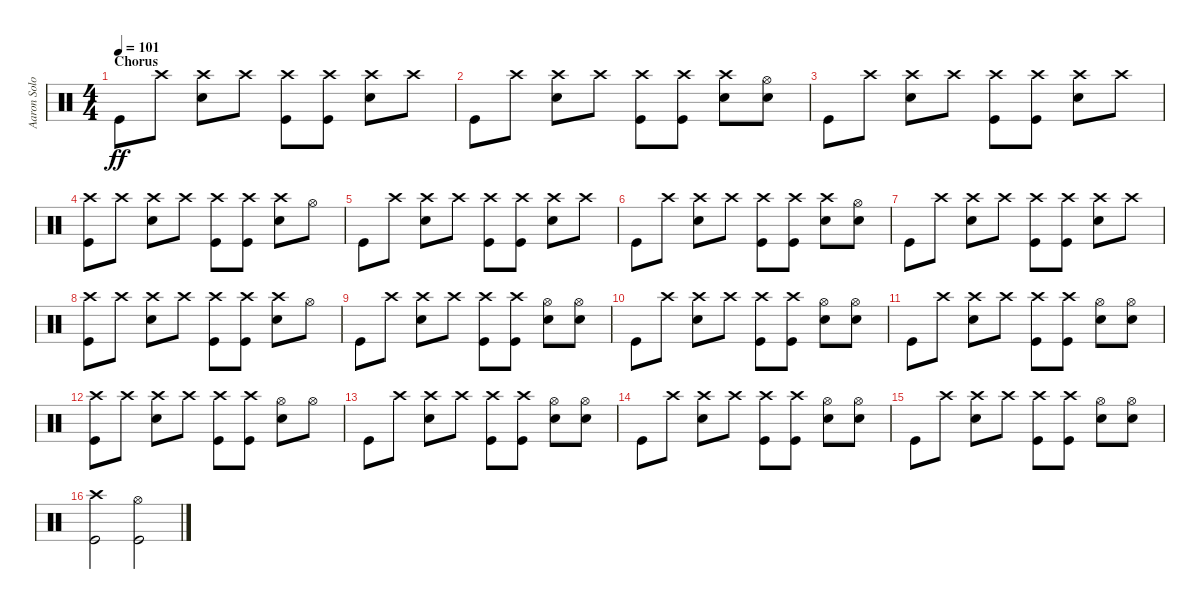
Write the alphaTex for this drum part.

\track ("Aaron Solowoniuk" "Aaron Solo") {instrument percussion}
\staff {score}
\articulation defaults
\ts (4 4)
\section ("" "Chorus")
\tempo 101
\clef neutral
\ks c "Kick (hit)".8{dy ff} "Crash high (hit)".8
("Crash high (hit)" "Electric Snare (hit)").8 "Crash high (hit)".8 ("Crash high (hit)" "Kick (hit)").8 ("Crash high (hit)" "Kick (hit)").8 ("Crash high (hit)" "Electric Snare (hit)").8 "Crash high (hit)".8 |
"Kick (hit)".8 "Crash high (hit)".8 ("Crash high (hit)" "Electric Snare (hit)").8 "Crash high (hit)".8 ("Crash high (hit)" "Kick (hit)").8 ("Crash high (hit)" "Kick (hit)").8 ("Crash high (hit)" "Electric Snare (hit)").8 ("Hi-Hat (open)" "Electric Snare (hit)").8 |
"Kick (hit)".8 "Crash high (hit)".8 ("Crash high (hit)" "Electric Snare (hit)").8 "Crash high (hit)".8 ("Crash high (hit)" "Kick (hit)").8 ("Crash high (hit)" "Kick (hit)").8 ("Crash high (hit)" "Electric Snare (hit)").8 "Crash high (hit)".8 |
("Crash high (hit)" "Kick (hit)").8 "Crash high (hit)".8 ("Crash high (hit)" "Electric Snare (hit)").8 "Crash high (hit)".8 ("Crash high (hit)" "Kick (hit)").8 ("Crash high (hit)" "Kick (hit)").8 ("Crash high (hit)" "Electric Snare (hit)").8 "Hi-Hat (open)".8 |
"Kick (hit)".8 "Crash high (hit)".8 ("Crash high (hit)" "Electric Snare (hit)").8 "Crash high (hit)".8 ("Crash high (hit)" "Kick (hit)").8 ("Crash high (hit)" "Kick (hit)").8 ("Crash high (hit)" "Electric Snare (hit)").8 "Crash high (hit)".8 |
"Kick (hit)".8 "Crash high (hit)".8 ("Crash high (hit)" "Electric Snare (hit)").8 "Crash high (hit)".8 ("Crash high (hit)" "Kick (hit)").8 ("Crash high (hit)" "Kick (hit)").8 ("Crash high (hit)" "Electric Snare (hit)").8 ("Hi-Hat (open)" "Electric Snare (hit)").8 |
"Kick (hit)".8 "Crash high (hit)".8 ("Crash high (hit)" "Electric Snare (hit)").8 "Crash high (hit)".8 ("Crash high (hit)" "Kick (hit)").8 ("Crash high (hit)" "Kick (hit)").8 ("Crash high (hit)" "Electric Snare (hit)").8 "Crash high (hit)".8 |
("Crash high (hit)" "Kick (hit)").8 "Crash high (hit)".8 ("Crash high (hit)" "Electric Snare (hit)").8 "Crash high (hit)".8 ("Crash high (hit)" "Kick (hit)").8 ("Crash high (hit)" "Kick (hit)").8 ("Crash high (hit)" "Electric Snare (hit)").8 "Hi-Hat (open)".8 |
"Kick (hit)".8 "Crash high (hit)".8 ("Crash high (hit)" "Electric Snare (hit)").8 "Crash high (hit)".8 ("Crash high (hit)" "Kick (hit)").8 ("Crash high (hit)" "Kick (hit)").8 ("Hi-Hat (open)" "Electric Snare (hit)").8 ("Hi-Hat (open)" "Electric Snare (hit)").8 |
"Kick (hit)".8 "Crash high (hit)".8 ("Crash high (hit)" "Electric Snare (hit)").8 "Crash high (hit)".8 ("Crash high (hit)" "Kick (hit)").8 ("Crash high (hit)" "Kick (hit)").8 ("Hi-Hat (open)" "Electric Snare (hit)").8 ("Hi-Hat (open)" "Electric Snare (hit)").8 |
"Kick (hit)".8 "Crash high (hit)".8 ("Crash high (hit)" "Electric Snare (hit)").8 "Crash high (hit)".8 ("Crash high (hit)" "Kick (hit)").8 ("Crash high (hit)" "Kick (hit)").8 ("Hi-Hat (open)" "Electric Snare (hit)").8 ("Hi-Hat (open)" "Electric Snare (hit)").8 |
("Crash high (hit)" "Kick (hit)").8 "Crash high (hit)".8 ("Crash high (hit)" "Electric Snare (hit)").8 "Crash high (hit)".8 ("Crash high (hit)" "Kick (hit)").8 ("Crash high (hit)" "Kick (hit)").8 ("Hi-Hat (open)" "Electric Snare (hit)").8 "Hi-Hat (open)".8 |
"Kick (hit)".8 "Crash high (hit)".8 ("Crash high (hit)" "Electric Snare (hit)").8 "Crash high (hit)".8 ("Crash high (hit)" "Kick (hit)").8 ("Crash high (hit)" "Kick (hit)").8 ("Hi-Hat (open)" "Electric Snare (hit)").8 ("Hi-Hat (open)" "Electric Snare (hit)").8 |
"Kick (hit)".8 "Crash high (hit)".8 ("Crash high (hit)" "Electric Snare (hit)").8 "Crash high (hit)".8 ("Crash high (hit)" "Kick (hit)").8 ("Crash high (hit)" "Kick (hit)").8 ("Hi-Hat (open)" "Electric Snare (hit)").8 ("Hi-Hat (open)" "Electric Snare (hit)").8 |
"Kick (hit)".8 "Crash high (hit)".8 ("Crash high (hit)" "Electric Snare (hit)").8 "Crash high (hit)".8 ("Crash high (hit)" "Kick (hit)").8 ("Crash high (hit)" "Kick (hit)").8 ("Hi-Hat (open)" "Electric Snare (hit)").8 ("Hi-Hat (open)" "Electric Snare (hit)").8 |
("Crash high (hit)" "Kick (hit)").2 ("Hi-Hat (open)" "Kick (hit)").2
